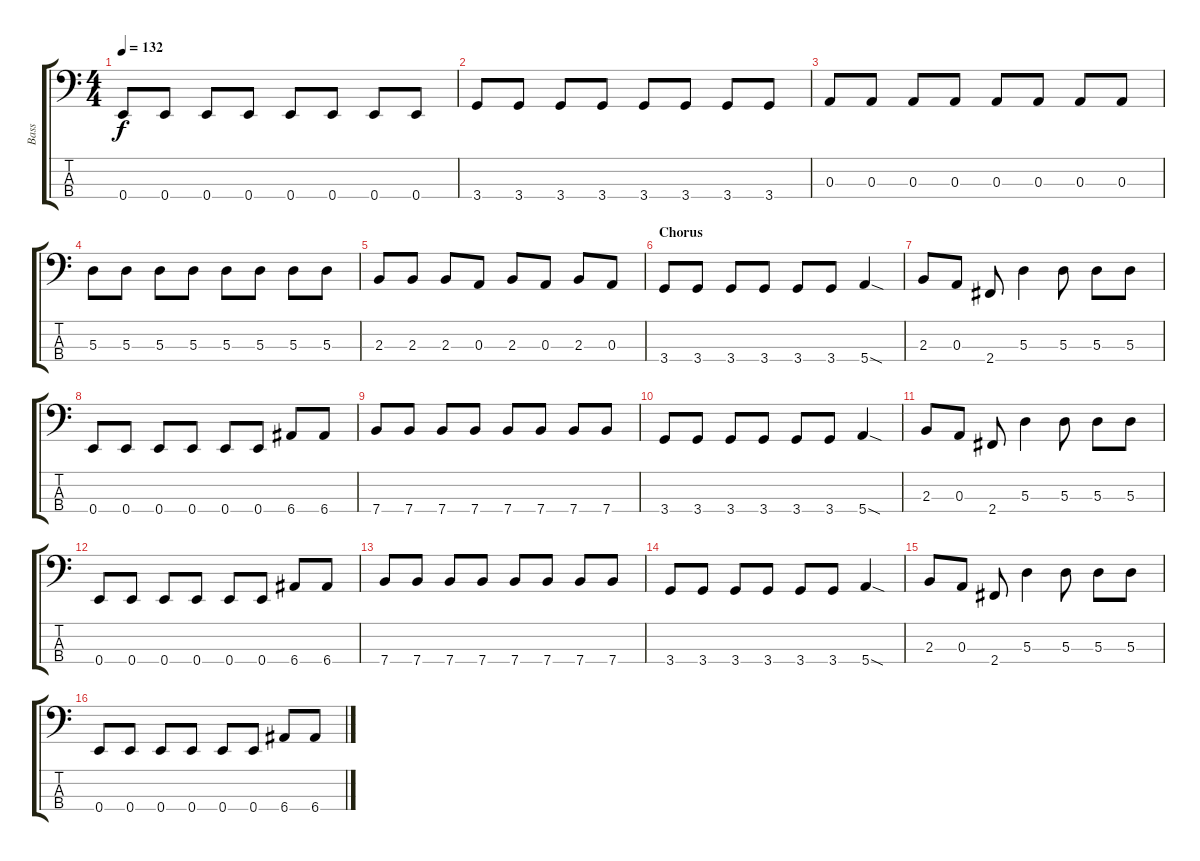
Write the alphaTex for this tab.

\track ("Bass" "Bass") {instrument electricbasspick}
\staff {score tabs}
\tuning (G2 D2 A1 E1) {hide}
\ts (4 4)
\tempo 132
\clef f4
\ks c
0.4.8{dy f} 0.4.8 0.4.8 0.4.8 0.4.8 0.4.8 0.4.8 0.4.8 |
3.4.8 3.4.8 3.4.8 3.4.8 3.4.8 3.4.8 3.4.8 3.4.8 |
0.3.8 0.3.8 0.3.8 0.3.8 0.3.8 0.3.8 0.3.8 0.3.8 |
5.3.8 5.3.8 5.3.8 5.3.8 5.3.8 5.3.8 5.3.8 5.3.8 |
2.3.8 2.3.8 2.3.8 0.3.8 2.3.8 0.3.8 2.3.8 0.3.8 |
\section ("" "Chorus")
3.4.8 3.4.8 3.4.8 3.4.8 3.4.8 3.4.8 5.4{sod}.4 |
2.3.8 0.3.8 2.4.8 5.3.4 5.3.8 5.3.8 5.3.8 |
0.4.8 0.4.8 0.4.8 0.4.8 0.4.8 0.4.8 6.4.8 6.4.8 |
7.4.8 7.4.8 7.4.8 7.4.8 7.4.8 7.4.8 7.4.8 7.4.8 |
3.4.8 3.4.8 3.4.8 3.4.8 3.4.8 3.4.8 5.4{sod}.4 |
2.3.8 0.3.8 2.4.8 5.3.4 5.3.8 5.3.8 5.3.8 |
0.4.8 0.4.8 0.4.8 0.4.8 0.4.8 0.4.8 6.4.8 6.4.8 |
7.4.8 7.4.8 7.4.8 7.4.8 7.4.8 7.4.8 7.4.8 7.4.8 |
3.4.8 3.4.8 3.4.8 3.4.8 3.4.8 3.4.8 5.4{sod}.4 |
2.3.8 0.3.8 2.4.8 5.3.4 5.3.8 5.3.8 5.3.8 |
0.4.8 0.4.8 0.4.8 0.4.8 0.4.8 0.4.8 6.4.8 6.4.8
